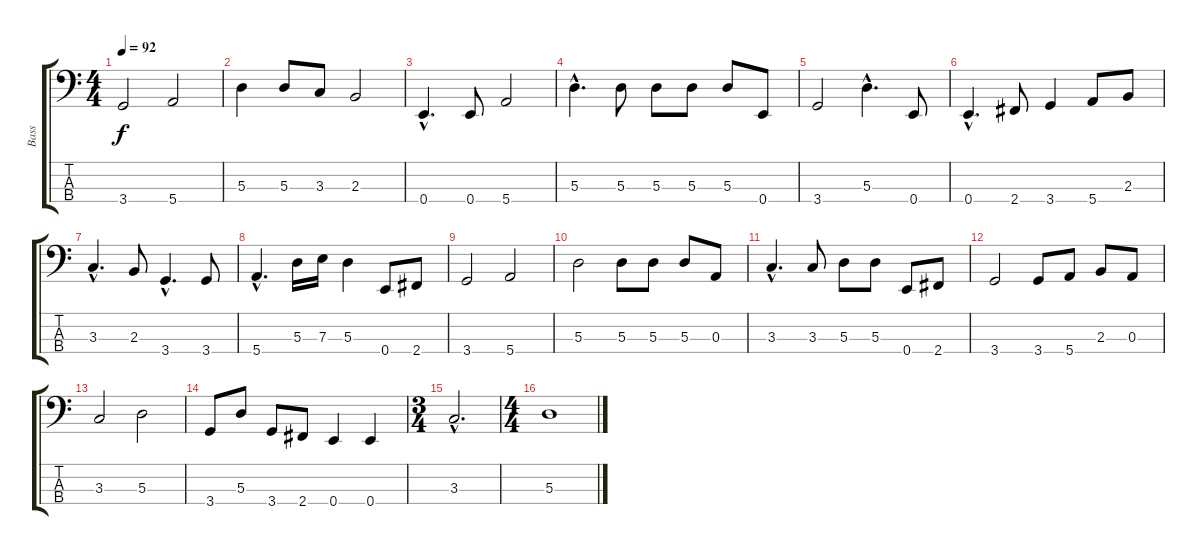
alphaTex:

\track ("Bass" "Bass") {instrument electricbassfinger}
\staff {score tabs}
\tuning (G2 D2 A1 E1) {hide}
\ts (4 4)
\tempo 92
\clef f4
\ks c
3.4.2{dy f} 5.4.2 |
5.3.4 5.3.8 3.3.8 2.3.2 |
0.4{hac}.4{d} 0.4.8 5.4.2 |
5.3{hac}.4{d} 5.3.8 5.3.8 5.3.8 5.3.8 0.4.8 |
3.4.2 5.3{hac}.4{d} 0.4.8 |
0.4{hac}.4{d} 2.4.8 3.4.4 5.4.8 2.3.8 |
3.3{hac}.4{d} 2.3.8 3.4{hac}.4{d} 3.4.8 |
5.4{hac}.4{d} 5.3.16 7.3.16 5.3.4 0.4.8 2.4.8 |
3.4.2 5.4.2 |
5.3.2 5.3.8 5.3.8 5.3.8 0.3.8 |
3.3{hac}.4{d} 3.3.8 5.3.8 5.3.8 0.4.8 2.4.8 |
3.4.2 3.4.8 5.4.8 2.3.8 0.3.8 |
3.3.2 5.3.2 |
3.4.8 5.3.8 3.4.8 2.4.8 0.4.4 0.4.4 |
\ts (3 4)
3.3{hac}.2{d} |
\ts (4 4)
5.3.1
